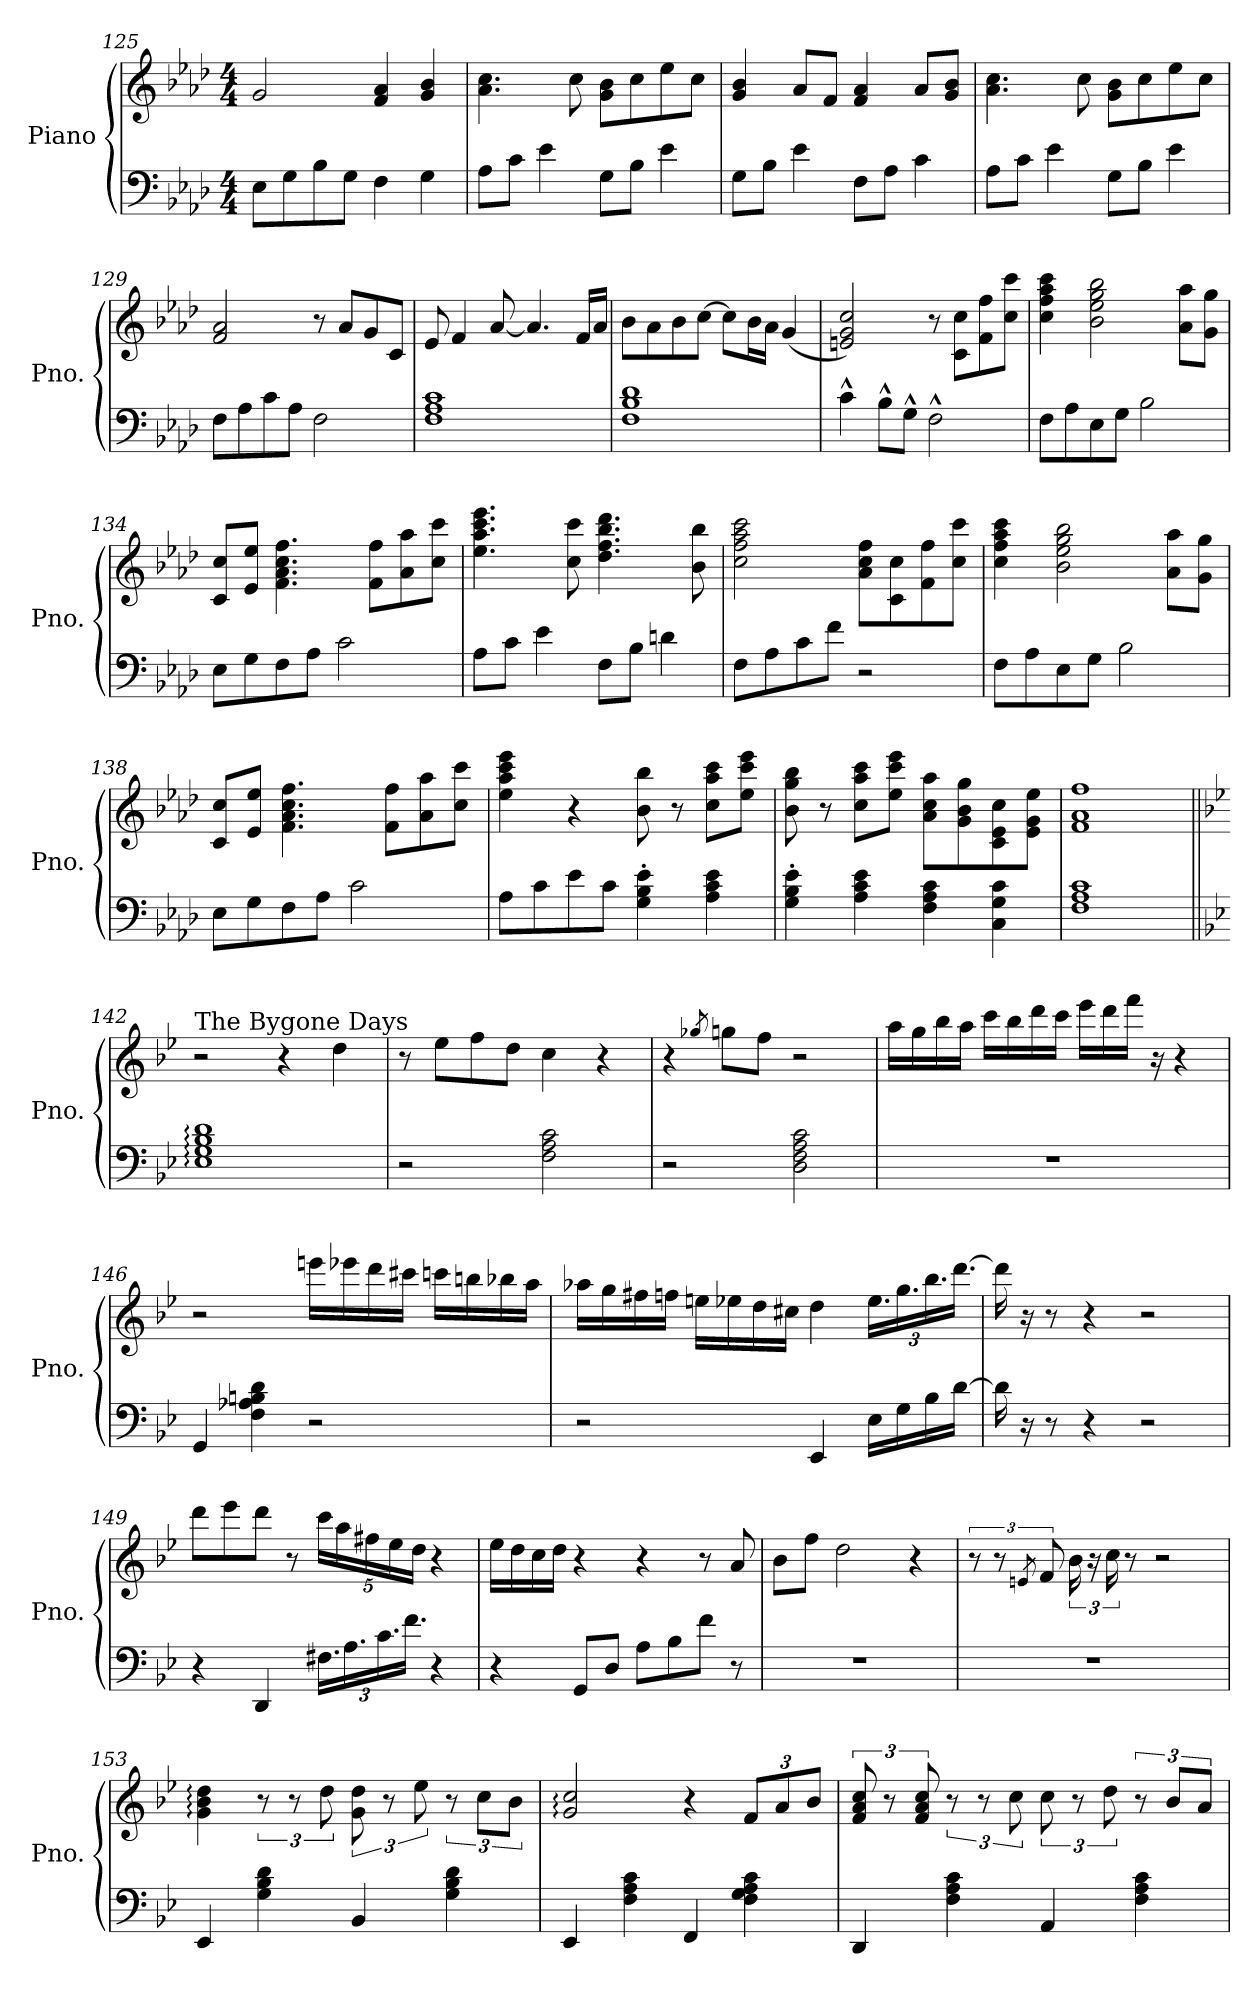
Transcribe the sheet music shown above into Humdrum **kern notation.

**kern	**kern
*part1	*part1
*staff2	*staff1
*I"Piano	*
*I'Pno.	*
*clefF4	*clefG2
*k[b-e-a-d-]	*k[b-e-a-d-]
*M4/4	*M4/4
=125	=125
8E-\L	2g/
8G\	.
8B-\	.
8G\J	.
4F\	4f/ 4a-/
4G\	4g/ 4b-/
=126	=126
8A-\L	4.a-\ 4.cc\
8c\J	.
4e-\	.
.	8cc\
8G\L	8g\ 8b-\L
8B-\J	8cc\
4e-\	8ee-\
.	8cc\J
=127	=127
8G\L	4g/ 4b-/
8B-\J	.
4e-\	8a-/L
.	8f/J
8F\L	4f/ 4a-/
8A-\J	.
4c\	8a-/L
.	8g/ 8b-/J
!!LO:LB:g=z
=128	=128
8A-\L	4.a-\ 4.cc\
8c\J	.
4e-\	.
.	8cc\
8G\L	8g\ 8b-\L
8B-\J	8cc\
4e-\	8ee-\
.	8cc\J
=129	=129
8F\L	2f/ 2a-/
8A-\	.
8c\	.
8A-\J	.
2F\	8r
.	8a-/L
.	8g/
.	8c/J
=130	=130
1F 1A- 1c	8e-/
.	4f/
.	[8a-/
.	4.a-/]
.	16f/LL
.	16a-/JJ
=131	=131
1F 1B- 1d-	8b-\L
.	8a-\
.	8b-\
.	[8cc\J
.	8cc\L]
.	16b-\L
.	16a-\JJ
.	(4g/
=132	=132
4c^^\	2en/ 2g/ 2cc/)
8B-^^\L	.
8G^^\J	.
2F^^\	8r
.	8c\ 8cc\L
.	8f\ 8ff\
.	8cc\ 8ccc\J
!!LO:PB:g=z
=133	=133
8F\L	4cc\ 4ff\ 4aa-\ 4ccc\
8A-\	.
8E-\	2b-\ 2ee-\ 2gg\ 2bb-\
8G\J	.
2B-\	.
.	8a-\ 8aa-\L
.	8g\ 8gg\J
=134	=134
8E-\L	8c/ 8cc/L
8G\	8e-/ 8ee-/J
8F\	4.f\ 4.a-\ 4.cc\ 4.ff\
8A-\J	.
2c\	.
.	8f\ 8ff\L
.	8a-\ 8aa-\
.	8cc\ 8ccc\J
=135	=135
8A-\L	4.ee-\ 4.aa-\ 4.ccc\ 4.eee-\
8c\J	.
4e-\	.
.	8cc\ 8ccc\
8F\L	4.dd-\ 4.ff\ 4.bb-\ 4.ddd-\
8B-\J	.
4dn\	.
.	8b-\ 8bb-\
=136	=136
8F\L	2cc\ 2ff\ 2aa-\ 2ccc\
8A-\	.
8c\	.
8f\J	.
2r	8a-\ 8cc\ 8ff\L
.	8c\ 8cc\
.	8f\ 8ff\
.	8cc\ 8ccc\J
=137	=137
8F\L	4cc\ 4ff\ 4aa-\ 4ccc\
8A-\	.
8E-\	2b-\ 2ee-\ 2gg\ 2bb-\
8G\J	.
2B-\	.
.	8a-\ 8aa-\L
.	8g\ 8gg\J
!!LO:LB:g=z
=138	=138
8E-\L	8c/ 8cc/L
8G\	8e-/ 8ee-/J
8F\	4.f\ 4.a-\ 4.cc\ 4.ff\
8A-\J	.
2c\	.
.	8f\ 8ff\L
.	8a-\ 8aa-\
.	8cc\ 8ccc\J
=139	=139
8A-\L	4ee-\ 4aa-\ 4ccc\ 4eee-\
8c\	.
8e-\	4r
8c\J	.
4G\' 4B-\' 4e-\'	8b-\ 8bb-\
.	8r
4A-\ 4c\ 4e-\	8cc\ 8aa-\ 8ccc\L
.	8ee-\ 8ccc\ 8eee-\J
=140	=140
4G\' 4B-\' 4e-\'	8b-\ 8gg\ 8bb-\
.	8r
4A-\ 4c\ 4e-\	8cc\ 8aa-\ 8ccc\L
.	8ee-\ 8ccc\ 8eee-\J
4F\ 4A-\ 4c\	8a-\ 8cc\ 8aa-\L
.	8g\ 8b-\ 8gg\
4C\ 4G\ 4c\	8c\ 8e-\ 8cc\
.	8e-\ 8g\ 8ee-\J
=141	=141
1F 1A- 1c	1f 1a- 1ff
=142||	=142||
*k[b-e-]	*k[b-e-]
!	!LO:TX:a:t=The Bygone Days
1E-: 1G: 1B-: 1d:	2r
.	4r
.	4dd\
=143	=143
2r	8r
.	8ee-\L
.	8ff\
.	8dd\J
2F\ 2A\ 2c\	4cc\
.	4r
!!LO:LB:g=z
=144	=144
2r	4r
.	8qgg-X/
.	8ggn\L
.	8ff\J
2D\ 2F\ 2A\ 2c\	2r
=145	=145
1r	16aa\LL
.	16gg\
.	16bb-\
.	16aa\JJ
.	16ccc\LL
.	16bb-\
.	16ddd\
.	16ccc\JJ
.	16eee-\LL
.	16ddd\
.	16fff\JJ
.	16r
.	4r
=146	=146
4GG/	2r
4F\ 4A-X\ 4Bn\ 4d\	.
2r	16eeen\LL
.	16eee-X\
.	16ddd\
.	16ccc#X\JJ
.	16cccn\LL
.	16bbn\
.	16bb-X\
.	16aa\JJ
!!LO:LB:g=z
=147	=147
2r	16aa-X\LL
.	16gg\
.	16ff#X\
.	16ffn\JJ
.	16een\LL
.	16ee-X\
.	16dd\
.	16cc#X\JJ
4EE-/	4dd\
*	*Xbrackettup
16E-\LL	24.ee-\LL
16G\	24.gg\
16B-\	24.bb-\
[16d\JJ	[24.ddd\JJ
=148	=148
16d\]	16ddd\]
16r	16r
8r	8r
4r	4r
2r	2r
=149	=149
4r	8ddd\L
.	8eee-\
4DD/	8ddd\J
.	8r
*Xbrackettup	*
24.F#X\LL	20ccc\LL
.	20aa\
24.A\	.
.	20ff#X\
24.c\	.
.	20ee-\
24.f\JJ	.
.	20dd\JJ
4r	4r
=150	=150
4r	16ee-\LL
.	16dd\
.	16cc\
.	16dd\JJ
8GG/L	4r
8D/J	.
8A\L	4r
8B-\	.
8f\J	8r
8r	8a/
!!LO:LB:g=z
=151	=151
1r	8b-\L
.	8ff\J
.	2dd\
.	4r
=152	=152
*	*brackettup
1r	12r
.	12r
.	8qen/
.	12f/
.	24b-\
.	24r
.	24cc\
.	8r
.	2r
=153	=153
4EE-/	4g\: 4b-\: 4dd\:
4G\ 4B-\ 4d\	12r
.	12r
.	12dd\
4BB-/	12g\ 12dd\
.	12r
.	12ee-\
4G\ 4B-\ 4d\	12r
.	12cc\L
.	12b-\J
=154	=154
4EE-/	2g/: 2cc/:
4F\ 4A\ 4c\	.
4FF/	4r
*	*Xbrackettup
4F\ 4G\ 4A\ 4c\	12f/L
.	12a/
.	12b-/J
=155	=155
*	*brackettup
4DD/	12f/ 12a/ 12cc/
.	12r
.	12f/ 12a/ 12cc/
4F\ 4A\ 4c\	12r
.	12r
.	12cc\
4AA/	12cc\
.	12r
.	12dd\
4F\ 4A\ 4c\	12r
.	12b-/L
.	12a/J
=	=
*-	*-
